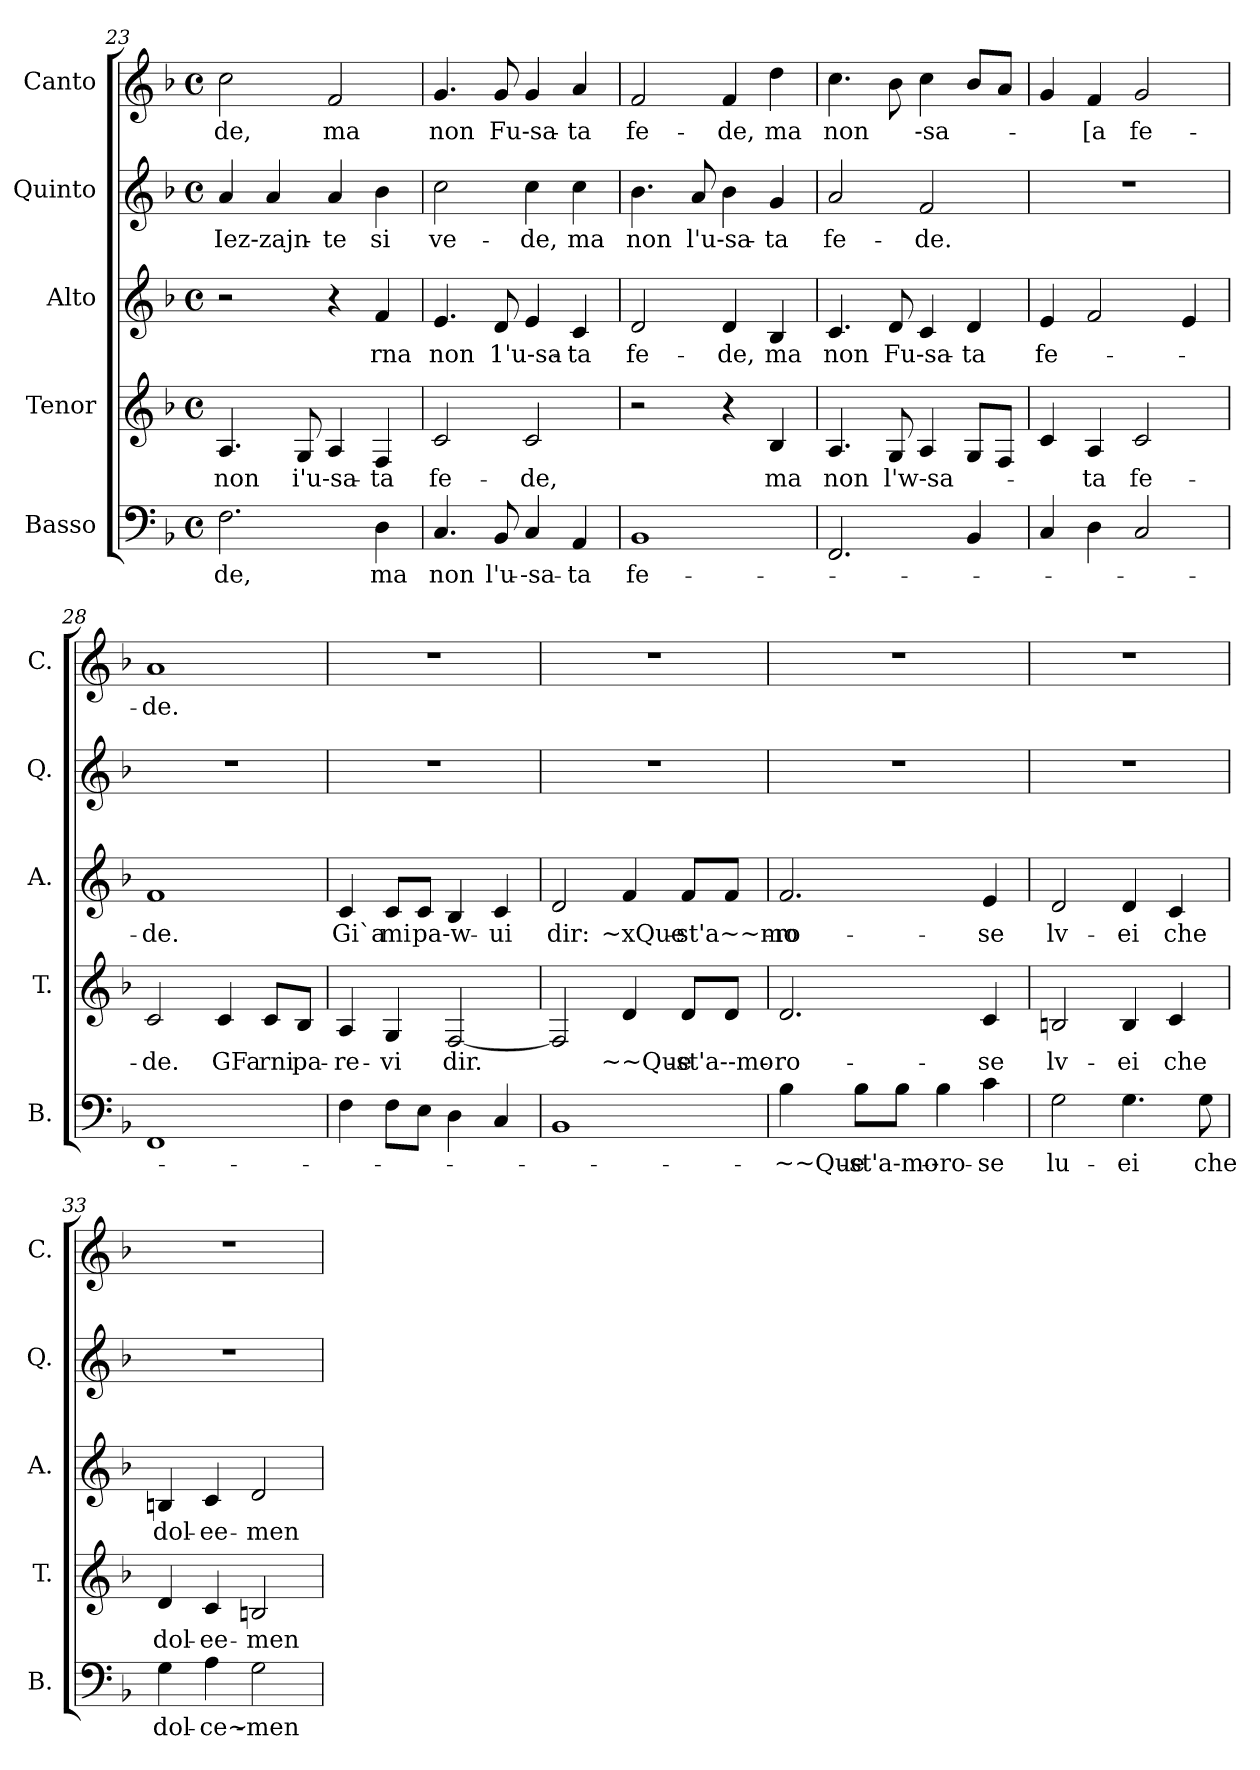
**kern	**text	**kern	**text	**kern	**text	**kern	**text	**kern	**text
*part5	*part5	*part4	*part4	*part3	*part3	*part2	*part2	*part1	*part1
*staff5	*staff5	*staff4	*staff4	*staff3	*staff3	*staff2	*staff2	*staff1	*staff1
*I"Basso	*	*I"Tenor	*	*I"Alto	*	*I"Quinto	*	*I"Canto	*
*I'B.	*	*I'T.	*	*I'A.	*	*I'Q.	*	*I'C.	*
*clefF4	*	*clefG2	*	*clefG2	*	*clefG2	*	*clefG2	*
*k[b-]	*	*k[b-]	*	*k[b-]	*	*k[b-]	*	*k[b-]	*
*F:	*	*F:	*	*F:	*	*F:	*	*F:	*
*M4/4	*	*M4/4	*	*M4/4	*	*M4/4	*	*M4/4	*
*met(c)	*	*met(c)	*	*met(c)	*	*met(c)	*	*met(c)	*
=23	=23	=23	=23	=23	=23	=23	=23	=23	=23
!	!LO:LY:b	!	!LO:LY:b	!	!	!	!LO:LY:b	!	!LO:LY:b
2.F\	-de,	4.A/	-non	2r	.	4a/	-Iez-zajn-	2cc\	-de,
.	.	.	.	.	.	4a/	.	.	.
!	!	!	!LO:LY:b	!	!	!	!	!	!
.	.	8G/	-i'u-sa-	.	.	.	.	.	.
!	!	!	!	!	!	!	!LO:LY:b	!	!LO:LY:b
.	.	4A/	.	4r	.	4a/	-te	2f/	-ma
!	!LO:LY:b	!	!LO:LY:b	!	!LO:LY:b	!	!LO:LY:b	!	!
4D\	-ma	4F/	-ta	4f/	-rna	4b-\	-si	.	.
=24	=24	=24	=24	=24	=24	=24	=24	=24	=24
!	!LO:LY:b	!	!LO:LY:b	!	!LO:LY:b	!	!LO:LY:b	!	!LO:LY:b
4.C/	-non	2c/	-fe-	4.e/	-non	2cc\	-ve-	4.g/	-non
!	!LO:LY:b	!	!	!	!LO:LY:b	!	!	!	!LO:LY:b
8BB-/	-l'u-	.	.	8d/	-1'u-sa-	.	.	8g/	-Fu-sa-
!	!LO:LY:b	!	!LO:LY:b	!	!	!	!LO:LY:b	!	!
4C/	--sa-	2c/	-de,	4e/	.	4cc\	-de,	4g/	.
!	!LO:LY:b	!	!	!	!LO:LY:b	!	!LO:LY:b	!	!LO:LY:b
4AA/	-ta	.	.	4c/	-ta	4cc\	-ma	4a/	-ta
=25	=25	=25	=25	=25	=25	=25	=25	=25	=25
!	!LO:LY:b	!	!	!	!LO:LY:b	!	!LO:LY:b	!	!LO:LY:b
1BB-	-fe-	2r	.	2d/	-fe-	4.b-\	-non	2f/	-fe-
!	!	!	!	!	!	!	!LO:LY:b	!	!
.	.	.	.	.	.	8a/	-l'u-sa-	.	.
!	!	!	!	!	!LO:LY:b	!	!	!	!LO:LY:b
.	.	4r	.	4d/	-de,	4b-\	.	4f/	-de,
!	!	!	!LO:LY:b	!	!LO:LY:b	!	!LO:LY:b	!	!LO:LY:b
.	.	4B-/	-ma	4B-/	-ma	4g/	-ta	4dd\	-ma
=26	=26	=26	=26	=26	=26	=26	=26	=26	=26
!	!	!	!LO:LY:b	!	!LO:LY:b	!	!LO:LY:b	!	!LO:LY:b
2.FF/	.	4.A/	-non	4.c/	-non	2a/	-fe-	4.cc\	-non
!	!	!	!LO:LY:b	!	!LO:LY:b	!	!	!	!
.	.	8G/	-l'w-sa-	8d/	-Fu-sa-	.	.	8b-\	.
!	!	!	!	!	!	!	!LO:LY:b	!	!LO:LY:b
.	.	4A/	.	4c/	.	2f/	-de.	4cc\	--sa-
!	!	!	!	!	!LO:LY:b	!	!	!	!
4BB-/	.	8G/L	.	4d/	-ta	.	.	8b-/L	.
.	.	8F/J	.	.	.	.	.	8a/J	.
=27	=27	=27	=27	=27	=27	=27	=27	=27	=27
!	!	!	!	!	!LO:LY:b	!	!	!	!
4C/	.	4c/	.	4e/	-fe-	1r	.	4g/	.
!	!	!	!LO:LY:b	!	!	!	!	!	!LO:LY:b
4D\	.	4A/	-ta	2f/	.	.	.	4f/	-[a
!	!	!	!LO:LY:b	!	!	!	!	!	!LO:LY:b
2C/	.	2c/	-fe-	.	.	.	.	2g/	-fe-
.	.	.	.	4e/	.	.	.	.	.
!!LO:LB:g=z
=28	=28	=28	=28	=28	=28	=28	=28	=28	=28
!	!	!	!LO:LY:b	!	!LO:LY:b	!	!	!	!LO:LY:b
1FF	.	2c/	-de.	1f	-de.	1r	.	1a	-de.
!	!	!	!LO:LY:b	!	!	!	!	!	!
.	.	4c/	-GFa	.	.	.	.	.	.
!	!	!	!LO:LY:b	!	!	!	!	!	!
.	.	8c/L	-rni	.	.	.	.	.	.
!	!	!	!LO:LY:b	!	!	!	!	!	!
.	.	8B-/J	-pa-	.	.	.	.	.	.
=29	=29	=29	=29	=29	=29	=29	=29	=29	=29
!	!	!	!LO:LY:b	!	!LO:LY:b	!	!	!	!
4F\	.	4A/	-re-	4c/	-Gi`a	1r	.	1r	.
!	!	!	!LO:LY:b	!	!LO:LY:b	!	!	!	!
8F\L	.	4G/	-vi	8c/L	-mi	.	.	.	.
!	!	!	!	!	!LO:LY:b	!	!	!	!
8E\J	.	.	.	8c/J	-pa-w-	.	.	.	.
!	!	!	!LO:LY:b	!	!	!	!	!	!
4D\	.	[2F/	-dir.	4B-/	.	.	.	.	.
!	!	!	!	!	!LO:LY:b	!	!	!	!
4C/	.	.	.	4c/	-ui	.	.	.	.
=30	=30	=30	=30	=30	=30	=30	=30	=30	=30
!	!	!	!	!	!LO:LY:b	!	!	!	!
1BB-	.	2F/]	.	2d/	-dir:	1r	.	1r	.
!	!	!	!LO:LY:b	!	!LO:LY:b	!	!	!	!
.	.	4d/	-~~Que-	4f/	-~xQue-	.	.	.	.
!	!	!	!LO:LY:b	!	!LO:LY:b	!	!	!	!
.	.	8d/L	-st'a--mo-	8f/L	-st'a~~mo-	.	.	.	.
.	.	8d/J	.	8f/J	.	.	.	.	.
=31	=31	=31	=31	=31	=31	=31	=31	=31	=31
!	!LO:LY:b	!	!LO:LY:b	!	!LO:LY:b	!	!	!	!
4B-\	-~~Que-	2.d/	-ro-	2.f/	-ro-	1r	.	1r	.
!	!LO:LY:b	!	!	!	!	!	!	!	!
8B-\L	-st'a-mo-	.	.	.	.	.	.	.	.
8B-\J	.	.	.	.	.	.	.	.	.
!	!LO:LY:b	!	!	!	!	!	!	!	!
4B-\	--ro-	.	.	.	.	.	.	.	.
!	!LO:LY:b	!	!LO:LY:b	!	!LO:LY:b	!	!	!	!
4c\	-se	4c/	-se	4e/	-se	.	.	.	.
=32	=32	=32	=32	=32	=32	=32	=32	=32	=32
!	!LO:LY:b	!	!LO:LY:b	!	!LO:LY:b	!	!	!	!
2G\	-lu-	2Bn/	-lv-	2d/	-lv-	1r	.	1r	.
!	!LO:LY:b	!	!LO:LY:b	!	!LO:LY:b	!	!	!	!
4.G\	-ei	4B/	-ei	4d/	-ei	.	.	.	.
!	!	!	!LO:LY:b	!	!LO:LY:b	!	!	!	!
.	.	4c/	-che	4c/	-che	.	.	.	.
!	!LO:LY:b	!	!	!	!	!	!	!	!
8G\	-che	.	.	.	.	.	.	.	.
=33	=33	=33	=33	=33	=33	=33	=33	=33	=33
!	!LO:LY:b	!	!LO:LY:b	!	!LO:LY:b	!	!	!	!
4G\	-dol-	4d/	-dol-	4Bn/	-dol-	1r	.	1r	.
!	!LO:LY:b	!	!LO:LY:b	!	!LO:LY:b	!	!	!	!
4A\	-ce~-	4c/	-ee-	4c/	-ee-	.	.	.	.
!	!LO:LY:b	!	!LO:LY:b	!	!LO:LY:b	!	!	!	!
2G\	-men	2Bn/	-men-	2d/	-men-	.	.	.	.
=	=	=	=	=	=	=	=	=	=
*-	*-	*-	*-	*-	*-	*-	*-	*-	*-
